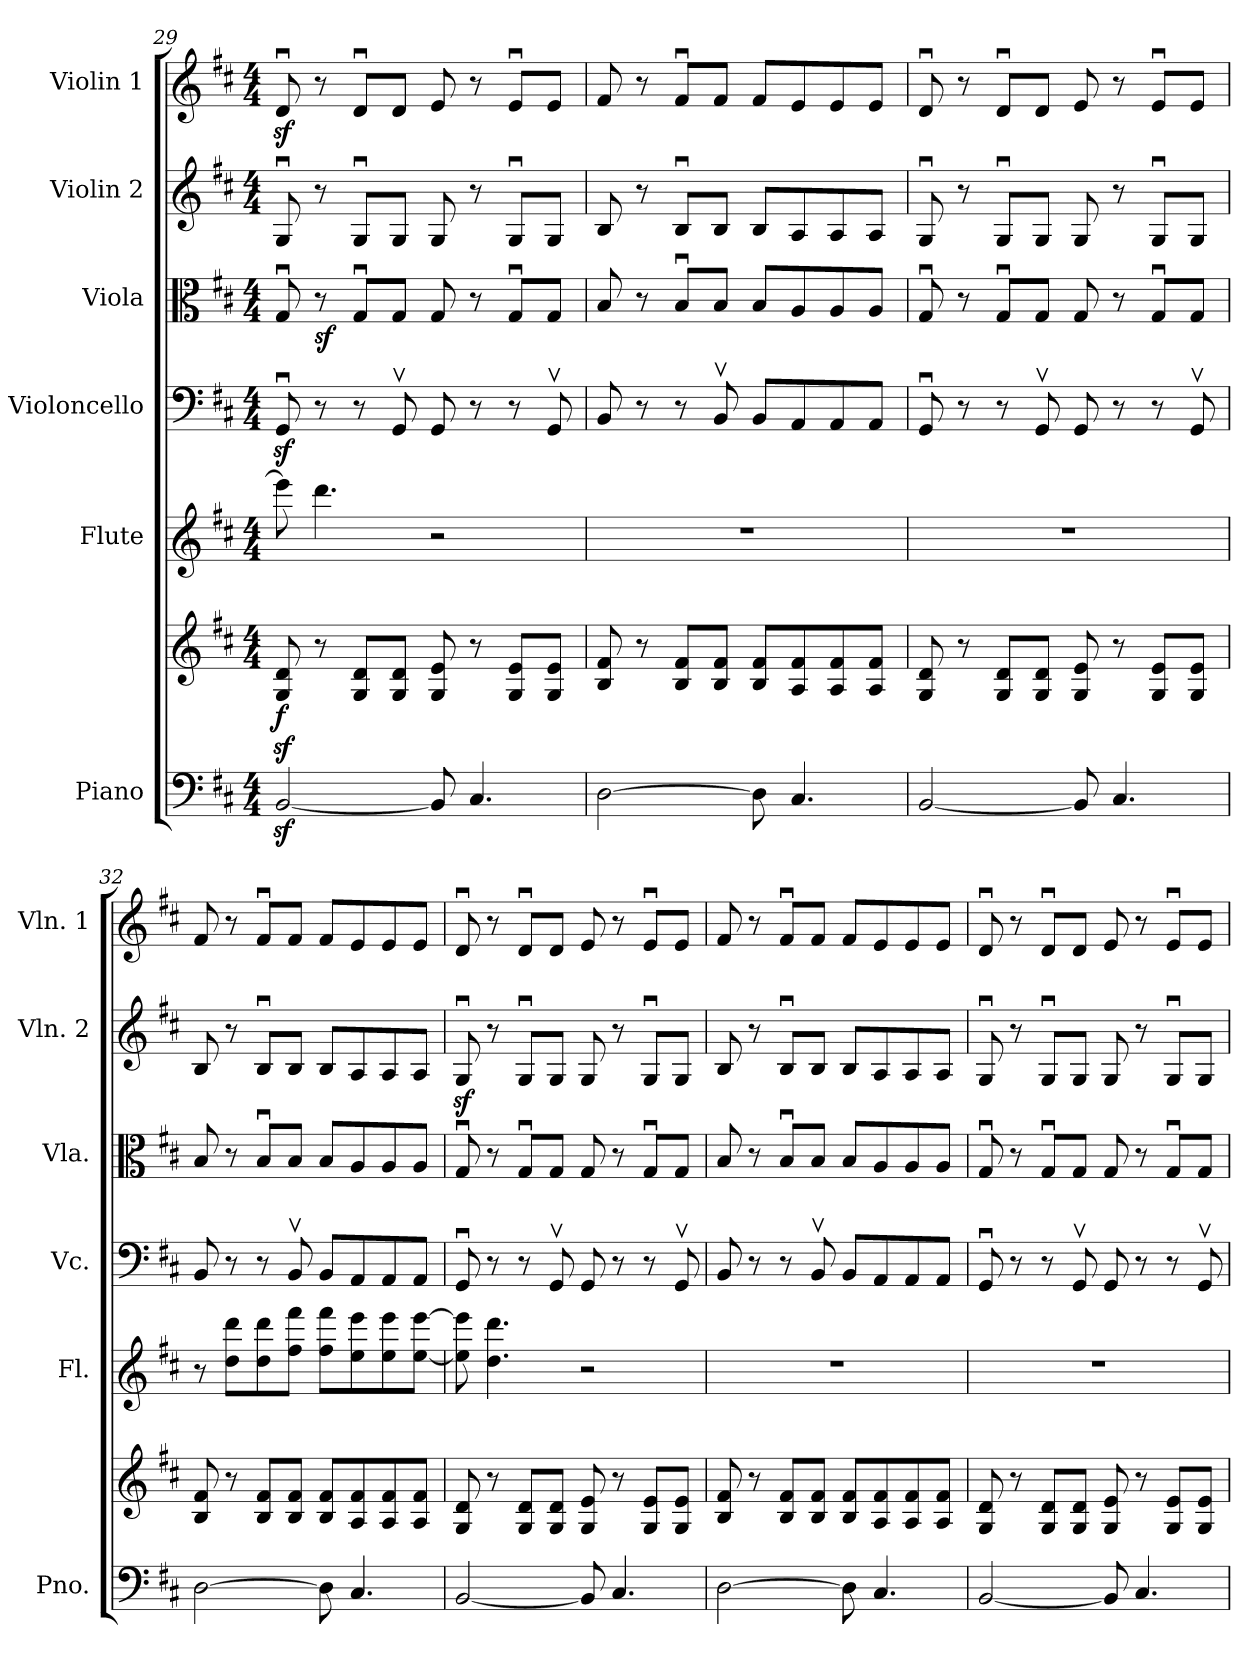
**kern	**kern	**dynam	**kern	**kern	**kern	**dynam	**kern	**kern
*part6	*part6	*part6	*part5	*part4	*part3	*part3	*part2	*part1
*staff7	*staff6	*staff6/7	*staff5	*staff4	*staff3	*staff3	*staff2	*staff1
*I"Piano	*	*	*I"Flute	*I"Violoncello	*I"Viola	*	*I"Violin 2	*I"Violin 1
*I'Pno.	*	*	*I'Fl.	*I'Vc.	*I'Vla.	*	*I'Vln. 2	*I'Vln. 1
*clefF4	*clefG2	*	*clefG2	*clefF4	*clefC3	*	*clefG2	*clefG2
*k[f#c#]	*k[f#c#]	*	*k[f#c#]	*k[f#c#]	*k[f#c#]	*	*k[f#c#]	*k[f#c#]
*M4/4	*M4/4	*	*M4/4	*M4/4	*M4/4	*	*M4/4	*M4/4
=29	=29	=29	=29	=29	=29	=29	=29	=29
!	!	!LO:DY:b	!	!	!	!	!	!
[2BBz</	8G/z< 8d/z<	f	8eee\]	8GGz<u/	8Gu/	.	8Gu/	8dz<u/
!	!	!	!	!	!	!LO:DY:b	!	!
.	8r	.	4.ddd\	8r	8r	sf	8r	8r
.	8G/ 8d/L	.	.	8r	8Gu/L	.	8Gu/L	8du/L
.	8G/ 8d/J	.	.	8GGv/	8G/J	.	8G/J	8d/J
8BB/]	8G/ 8e/	.	2r	8GG/	8G/	.	8G/	8e/
4.C#/	8r	.	.	8r	8r	.	8r	8r
.	8G/ 8e/L	.	.	8r	8Gu/L	.	8Gu/L	8eu/L
.	8G/ 8e/J	.	.	8GGv/	8G/J	.	8G/J	8e/J
=30	=30	=30	=30	=30	=30	=30	=30	=30
[2D\	8B/ 8f#/	.	1r	8BB/	8B/	.	8B/	8f#/
.	8r	.	.	8r	8r	.	8r	8r
.	8B/ 8f#/L	.	.	8r	8Bu/L	.	8Bu/L	8f#u/L
.	8B/ 8f#/J	.	.	8BBv/	8B/J	.	8B/J	8f#/J
8D\]	8B/ 8f#/L	.	.	8BB/L	8B/L	.	8B/L	8f#/L
4.C#/	8A/ 8f#/	.	.	8AA/	8A/	.	8A/	8e/
.	8A/ 8f#/	.	.	8AA/	8A/	.	8A/	8e/
.	8A/ 8f#/J	.	.	8AA/J	8A/J	.	8A/J	8e/J
=31	=31	=31	=31	=31	=31	=31	=31	=31
[2BB/	8G/ 8d/	.	1r	8GGu/	8Gu/	.	8Gu/	8du/
.	8r	.	.	8r	8r	.	8r	8r
.	8G/ 8d/L	.	.	8r	8Gu/L	.	8Gu/L	8du/L
.	8G/ 8d/J	.	.	8GGv/	8G/J	.	8G/J	8d/J
8BB/]	8G/ 8e/	.	.	8GG/	8G/	.	8G/	8e/
4.C#/	8r	.	.	8r	8r	.	8r	8r
.	8G/ 8e/L	.	.	8r	8Gu/L	.	8Gu/L	8eu/L
.	8G/ 8e/J	.	.	8GGv/	8G/J	.	8G/J	8e/J
!!LO:LB:g=z
=32	=32	=32	=32	=32	=32	=32	=32	=32
[2D\	8B/ 8f#/	.	8r	8BB/	8B/	.	8B/	8f#/
.	8r	.	8dd\ 8ddd\L	8r	8r	.	8r	8r
.	8B/ 8f#/L	.	8dd\ 8ddd\	8r	8Bu/L	.	8Bu/L	8f#u/L
.	8B/ 8f#/J	.	8ff#\ 8fff#\J	8BBv/	8B/J	.	8B/J	8f#/J
8D\]	8B/ 8f#/L	.	8ff#\ 8fff#\L	8BB/L	8B/L	.	8B/L	8f#/L
4.C#/	8A/ 8f#/	.	8ee\ 8eee\	8AA/	8A/	.	8A/	8e/
.	8A/ 8f#/	.	8ee\ 8eee\	8AA/	8A/	.	8A/	8e/
.	8A/ 8f#/J	.	[8ee\ [8eee\J	8AA/J	8A/J	.	8A/J	8e/J
=33	=33	=33	=33	=33	=33	=33	=33	=33
[2BB/	8G/ 8d/	.	8ee\] 8eee\]	8GGu/	8Gu/	.	8Gz<u/	8du/
.	8r	.	4.dd\ 4.ddd\	8r	8r	.	8r	8r
.	8G/ 8d/L	.	.	8r	8Gu/L	.	8Gu/L	8du/L
.	8G/ 8d/J	.	.	8GGv/	8G/J	.	8G/J	8d/J
8BB/]	8G/ 8e/	.	2r	8GG/	8G/	.	8G/	8e/
4.C#/	8r	.	.	8r	8r	.	8r	8r
.	8G/ 8e/L	.	.	8r	8Gu/L	.	8Gu/L	8eu/L
.	8G/ 8e/J	.	.	8GGv/	8G/J	.	8G/J	8e/J
=34	=34	=34	=34	=34	=34	=34	=34	=34
[2D\	8B/ 8f#/	.	1r	8BB/	8B/	.	8B/	8f#/
.	8r	.	.	8r	8r	.	8r	8r
.	8B/ 8f#/L	.	.	8r	8Bu/L	.	8Bu/L	8f#u/L
.	8B/ 8f#/J	.	.	8BBv/	8B/J	.	8B/J	8f#/J
8D\]	8B/ 8f#/L	.	.	8BB/L	8B/L	.	8B/L	8f#/L
4.C#/	8A/ 8f#/	.	.	8AA/	8A/	.	8A/	8e/
.	8A/ 8f#/	.	.	8AA/	8A/	.	8A/	8e/
.	8A/ 8f#/J	.	.	8AA/J	8A/J	.	8A/J	8e/J
=35	=35	=35	=35	=35	=35	=35	=35	=35
[2BB/	8G/ 8d/	.	1r	8GGu/	8Gu/	.	8Gu/	8du/
.	8r	.	.	8r	8r	.	8r	8r
.	8G/ 8d/L	.	.	8r	8Gu/L	.	8Gu/L	8du/L
.	8G/ 8d/J	.	.	8GGv/	8G/J	.	8G/J	8d/J
8BB/]	8G/ 8e/	.	.	8GG/	8G/	.	8G/	8e/
4.C#/	8r	.	.	8r	8r	.	8r	8r
.	8G/ 8e/L	.	.	8r	8Gu/L	.	8Gu/L	8eu/L
.	8G/ 8e/J	.	.	8GGv/	8G/J	.	8G/J	8e/J
=	=	=	=	=	=	=	=	=
*-	*-	*-	*-	*-	*-	*-	*-	*-
